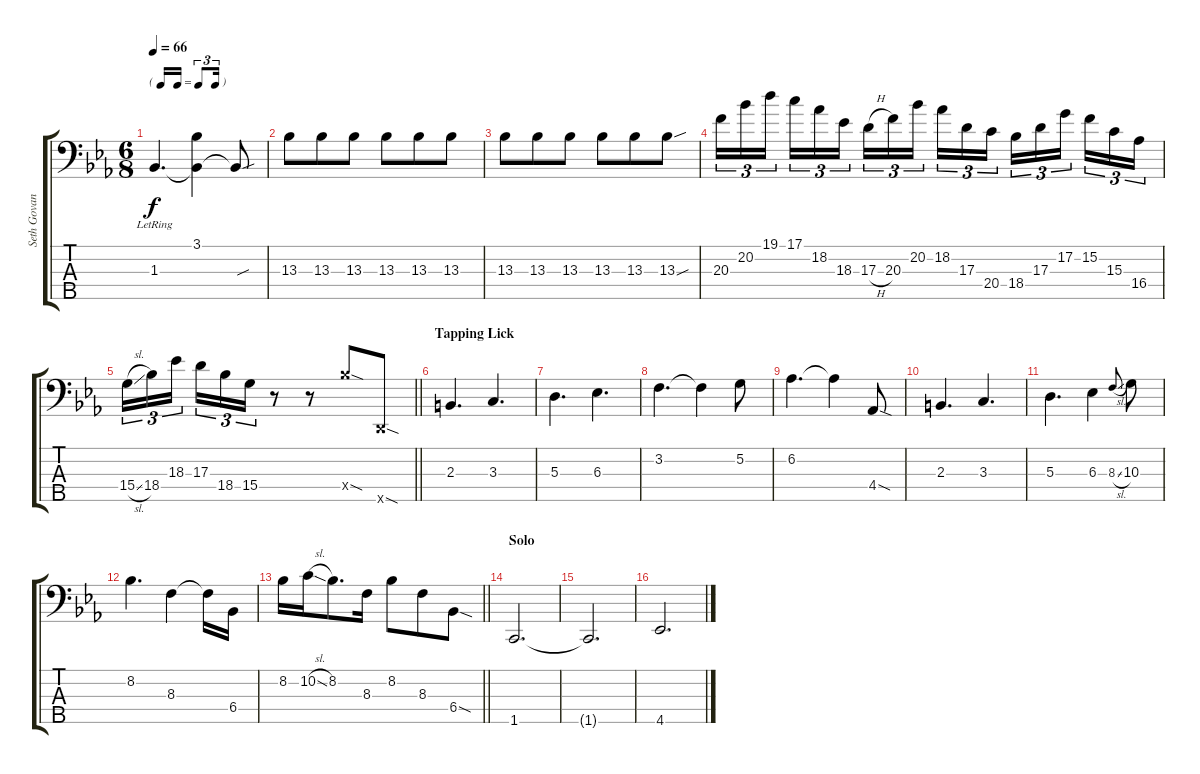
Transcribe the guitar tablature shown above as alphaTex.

\track ("Seth Govan, 5-stringed Bass" "Seth Govan") {instrument electricbassfinger}
\staff {score tabs}
\tuning (G2 D2 A1 E1 B0) {hide}
\ts (6 8)
\tf triplet16th
\tempo 66
\clef f4
\ks cminor
1.3{lr}.4{d dy f} (3.1 1.3{t}).4 1.3{sou t}.8 |
13.3.8 13.3.8 13.3.8 13.3.8 13.3.8 13.3.8 |
13.3.8 13.3.8 13.3.8 13.3.8 13.3.8 13.3{sou}.8 |
20.3.16{tu (3 2)} 20.2.16{tu (3 2)} 19.1.16{tu (3 2) beam splitsecondary} 17.1.16{tu (3 2)} 18.2.16{tu (3 2)} 18.3.16{tu (3 2) beam splitsecondary} 17.3{h}.16{tu (3 2)} 20.3.16{tu (3 2)} 20.2.16{tu (3 2)} 18.2.16{tu (3 2)} 17.3.16{tu (3 2)} 20.4.16{tu (3 2) beam splitsecondary} 18.4.16{tu (3 2)} 17.3.16{tu (3 2)} 17.2.16{tu (3 2) beam splitsecondary} 15.2.16{tu (3 2)} 15.3.16{tu (3 2)} 16.4.16{tu (3 2)} |
\barLineRight lightlight
15.4{sl}.16{tu (3 2)} 18.4.16{tu (3 2)} 18.3.16{tu (3 2) beam splitsecondary} 17.3.16{tu (3 2)} 18.4.16{tu (3 2)} 15.4.16{tu (3 2)} r.8 r.8 18.4{sod x}.8 3.5{sod x}.8 |
\section ("" "Tapping Lick")
2.3.4{d} 3.3.4{d} |
5.3.4{d} 6.3.4{d} |
3.2.4{d} 3.2{t}.4 5.2.8 |
6.2.4{d} 6.2{t}.4 4.4{sod}.8 |
2.3.4{d} 3.3.4{d} |
5.3.4{d} 6.3.4 8.3{sl}.8{gr onbeat} 10.3.8 |
8.2.4{d} 8.3.4 8.3{t}.16 6.4.16 |
\barLineRight lightlight
8.2.16 10.2{sl}.16 8.2.8{d} 8.3.16 8.2.8 8.3.8 6.4{sod}.8 |
\section ("" "Solo")
1.5.2{d} |
1.5{t}.2{d} |
4.5.2{d}
